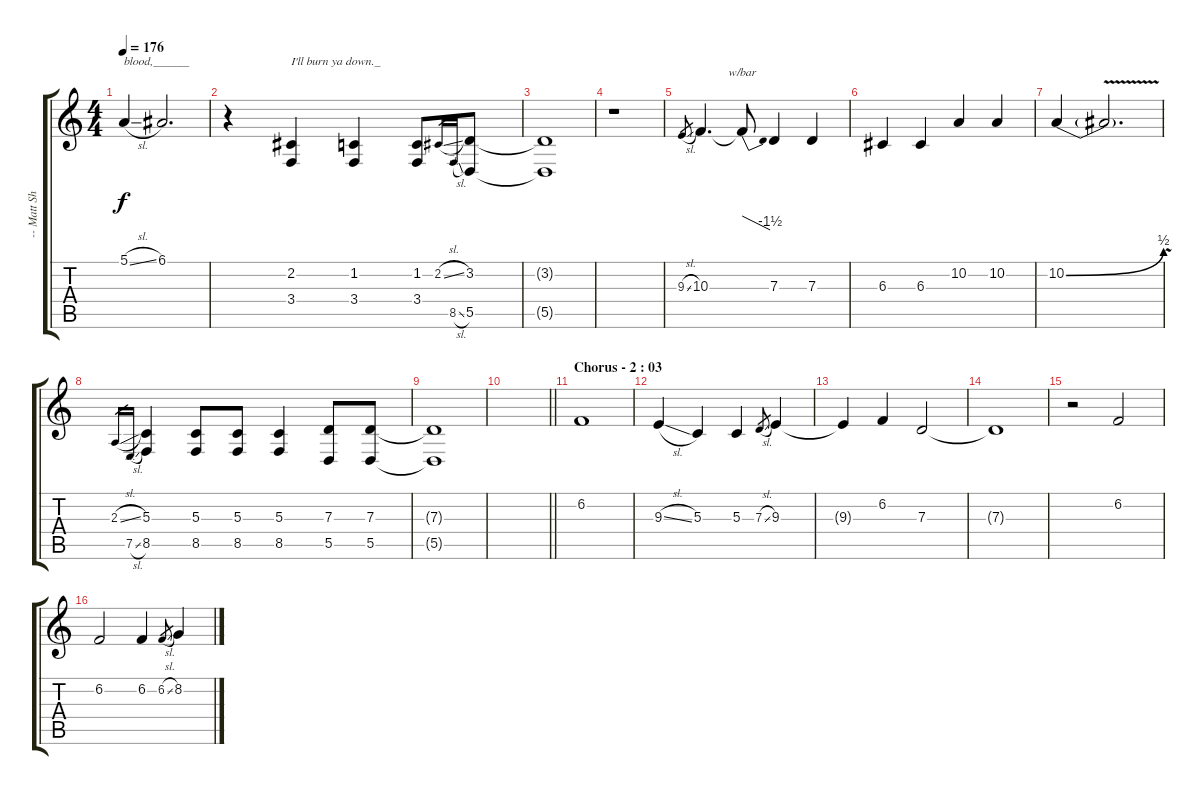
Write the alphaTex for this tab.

\track ("-- Matt Shadows - Vocals" "-- Matt Sh") {instrument oboe}
\staff {score tabs}
\tuning (E4 B3 G3 D3 A2 D2) {hide}
\ts (4 4)
\tempo 176
\clef g2
\ks c
5.1{sl}.4{txt "blood,______" dy f} 6.1.2{d} |
r.4 (2.2 3.4).4{txt "I'll burn ya down._"} (1.2 3.4).4 (1.2 3.4).8 2.2{sl}.16{gr} 8.5{sl}.16{gr} (3.2 5.5).8 |
(3.2{t} 5.5{t}).1 |
r.1 |
9.3{sl}.8{gr} 10.3.4{d} 10.3{t}.8{tbe (dive default 0 0 60 -6)} 7.3.4 7.3.4 |
6.3.4 6.3.4 10.2.4 10.2.4 |
10.2{be (bend 0 0 60 2)}.4 10.2{v t}.2{d} |
2.3{sl}.16{gr} 7.5{sl}.16{gr} (5.3 8.5).4 (5.3 8.5).8 (5.3 8.5).8 (5.3 8.5).4 (7.3 5.5).8 (7.3 5.5).8 |
(7.3{t} 5.5{t}).1 |
\barLineRight lightlight
|
\section ("" "Chorus - 2 : 03")
6.2.1 |
9.3{sl}.4 5.3.4 5.3.4 7.3{sl}.8{gr} 9.3.4 |
9.3{t}.4 6.2.4 7.3.2 |
7.3{t}.1 |
r.2 6.2.2 |
6.2.2 6.2.4 6.2{sl}.8{gr} 8.2.4
